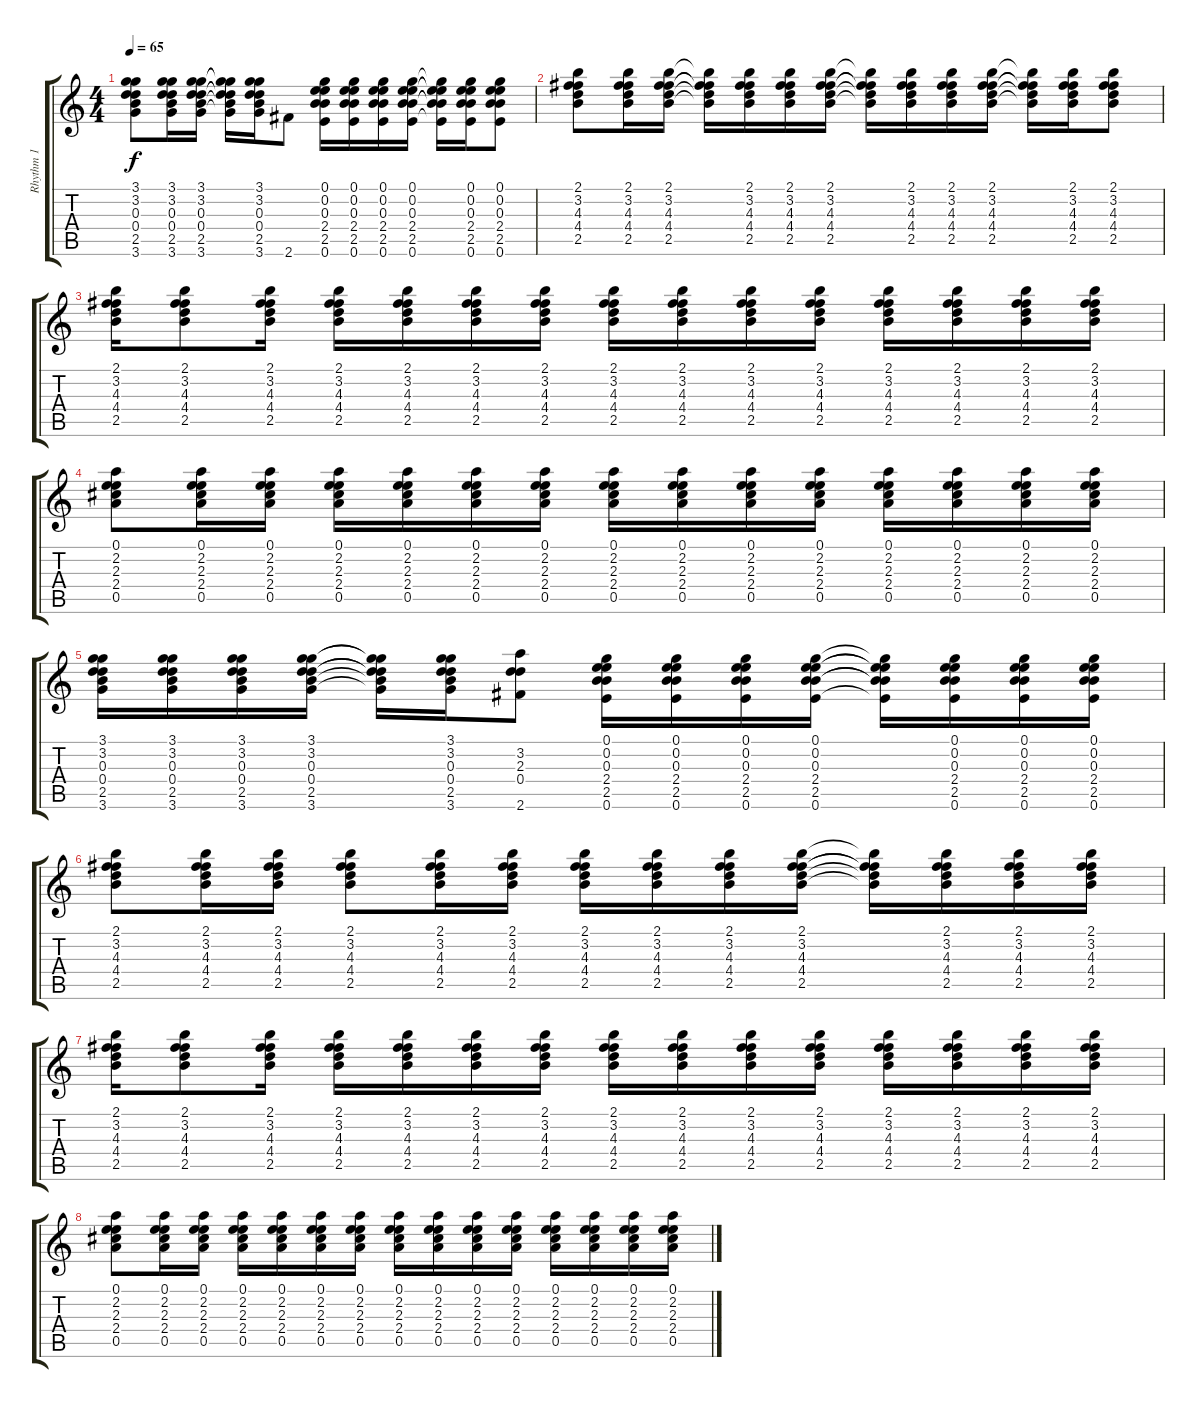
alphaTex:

\track ("Rhythm 1" "Rhythm 1") {instrument acousticguitarsteel}
\staff {score tabs}
\tuning (E4 B3 G4 D4 A3 E3) {hide}
\ts (4 4)
\tempo 65
\clef g2
\ks c
(3.1 3.2 0.3 0.4 2.5 3.6).8{dy f} (3.1 3.2 0.3 0.4 2.5 3.6).16 (3.1 3.2 0.3 0.4 2.5 3.6).16 (3.1{t} 3.2{t} 0.3{t} 0.4{t} 2.5{t} 3.6{t}).16 (3.1 3.2 0.3 0.4 2.5 3.6).16 2.6.8 (0.1 0.2 0.3 2.4 2.5 0.6).16 (0.1 0.2 0.3 2.4 2.5 0.6).16 (0.1 0.2 0.3 2.4 2.5 0.6).16 (0.1 0.2 0.3 2.4 2.5 0.6).16 (0.1{t} 0.2{t} 0.3{t} 2.4{t} 2.5{t} 0.6{t}).16 (0.1 0.2 0.3 2.4 2.5 0.6).16 (0.1 0.2 0.3 2.4 2.5 0.6).8 |
(2.1 3.2 4.3 4.4 2.5).8 (2.1 3.2 4.3 4.4 2.5).16 (2.1 3.2 4.3 4.4 2.5).16 (2.1{t} 3.2{t} 4.3{t} 4.4{t} 2.5{t}).16 (2.1 3.2 4.3 4.4 2.5).16 (2.1 3.2 4.3 4.4 2.5).16 (2.1 3.2 4.3 4.4 2.5).16 (2.1{t} 3.2{t} 4.3{t} 4.4{t} 2.5{t}).16 (2.1 3.2 4.3 4.4 2.5).16 (2.1 3.2 4.3 4.4 2.5).16 (2.1 3.2 4.3 4.4 2.5).16 (2.1{t} 3.2{t} 4.3{t} 4.4{t} 2.5{t}).16 (2.1 3.2 4.3 4.4 2.5).16 (2.1 3.2 4.3 4.4 2.5).8 |
(2.1 3.2 4.3 4.4 2.5).16 (2.1 3.2 4.3 4.4 2.5).8 (2.1 3.2 4.3 4.4 2.5).16 (2.1 3.2 4.3 4.4 2.5).16 (2.1 3.2 4.3 4.4 2.5).16 (2.1 3.2 4.3 4.4 2.5).16 (2.1 3.2 4.3 4.4 2.5).16 (2.1 3.2 4.3 4.4 2.5).16 (2.1 3.2 4.3 4.4 2.5).16 (2.1 3.2 4.3 4.4 2.5).16 (2.1 3.2 4.3 4.4 2.5).16 (2.1 3.2 4.3 4.4 2.5).16 (2.1 3.2 4.3 4.4 2.5).16 (2.1 3.2 4.3 4.4 2.5).16 (2.1 3.2 4.3 4.4 2.5).16 |
(0.1 2.2 2.3 2.4 0.5).8 (0.1 2.2 2.3 2.4 0.5).16 (0.1 2.2 2.3 2.4 0.5).16 (0.1 2.2 2.3 2.4 0.5).16 (0.1 2.2 2.3 2.4 0.5).16 (0.1 2.2 2.3 2.4 0.5).16 (0.1 2.2 2.3 2.4 0.5).16 (0.1 2.2 2.3 2.4 0.5).16 (0.1 2.2 2.3 2.4 0.5).16 (0.1 2.2 2.3 2.4 0.5).16 (0.1 2.2 2.3 2.4 0.5).16 (0.1 2.2 2.3 2.4 0.5).16 (0.1 2.2 2.3 2.4 0.5).16 (0.1 2.2 2.3 2.4 0.5).16 (0.1 2.2 2.3 2.4 0.5).16 |
(3.1 3.2 0.3 0.4 2.5 3.6).16 (3.1 3.2 0.3 0.4 2.5 3.6).16 (3.1 3.2 0.3 0.4 2.5 3.6).16 (3.1 3.2 0.3 0.4 2.5 3.6).16 (3.1{t} 3.2{t} 0.3{t} 0.4{t} 2.5{t} 3.6{t}).16 (3.1 3.2 0.3 0.4 2.5 3.6).16 (3.2 2.3 0.4 2.6).8 (0.1 0.2 0.3 2.4 2.5 0.6).16 (0.1 0.2 0.3 2.4 2.5 0.6).16 (0.1 0.2 0.3 2.4 2.5 0.6).16 (0.1 0.2 0.3 2.4 2.5 0.6).16 (0.1{t} 0.2{t} 0.3{t} 2.4{t} 2.5{t} 0.6{t}).16 (0.1 0.2 0.3 2.4 2.5 0.6).16 (0.1 0.2 0.3 2.4 2.5 0.6).16 (0.1 0.2 0.3 2.4 2.5 0.6).16 |
(2.1 3.2 4.3 4.4 2.5).8 (2.1 3.2 4.3 4.4 2.5).16 (2.1 3.2 4.3 4.4 2.5).16 (2.1 3.2 4.3 4.4 2.5).8 (2.1 3.2 4.3 4.4 2.5).16 (2.1 3.2 4.3 4.4 2.5).16 (2.1 3.2 4.3 4.4 2.5).16 (2.1 3.2 4.3 4.4 2.5).16 (2.1 3.2 4.3 4.4 2.5).16 (2.1 3.2 4.3 4.4 2.5).16 (2.1{t} 3.2{t} 4.3{t} 4.4{t} 2.5{t}).16 (2.1 3.2 4.3 4.4 2.5).16 (2.1 3.2 4.3 4.4 2.5).16 (2.1 3.2 4.3 4.4 2.5).16 |
(2.1 3.2 4.3 4.4 2.5).16 (2.1 3.2 4.3 4.4 2.5).8 (2.1 3.2 4.3 4.4 2.5).16 (2.1 3.2 4.3 4.4 2.5).16 (2.1 3.2 4.3 4.4 2.5).16 (2.1 3.2 4.3 4.4 2.5).16 (2.1 3.2 4.3 4.4 2.5).16 (2.1 3.2 4.3 4.4 2.5).16 (2.1 3.2 4.3 4.4 2.5).16 (2.1 3.2 4.3 4.4 2.5).16 (2.1 3.2 4.3 4.4 2.5).16 (2.1 3.2 4.3 4.4 2.5).16 (2.1 3.2 4.3 4.4 2.5).16 (2.1 3.2 4.3 4.4 2.5).16 (2.1 3.2 4.3 4.4 2.5).16 |
(0.1 2.2 2.3 2.4 0.5).8 (0.1 2.2 2.3 2.4 0.5).16 (0.1 2.2 2.3 2.4 0.5).16 (0.1 2.2 2.3 2.4 0.5).16 (0.1 2.2 2.3 2.4 0.5).16 (0.1 2.2 2.3 2.4 0.5).16 (0.1 2.2 2.3 2.4 0.5).16 (0.1 2.2 2.3 2.4 0.5).16 (0.1 2.2 2.3 2.4 0.5).16 (0.1 2.2 2.3 2.4 0.5).16 (0.1 2.2 2.3 2.4 0.5).16 (0.1 2.2 2.3 2.4 0.5).16 (0.1 2.2 2.3 2.4 0.5).16 (0.1 2.2 2.3 2.4 0.5).16 (0.1 2.2 2.3 2.4 0.5).16
